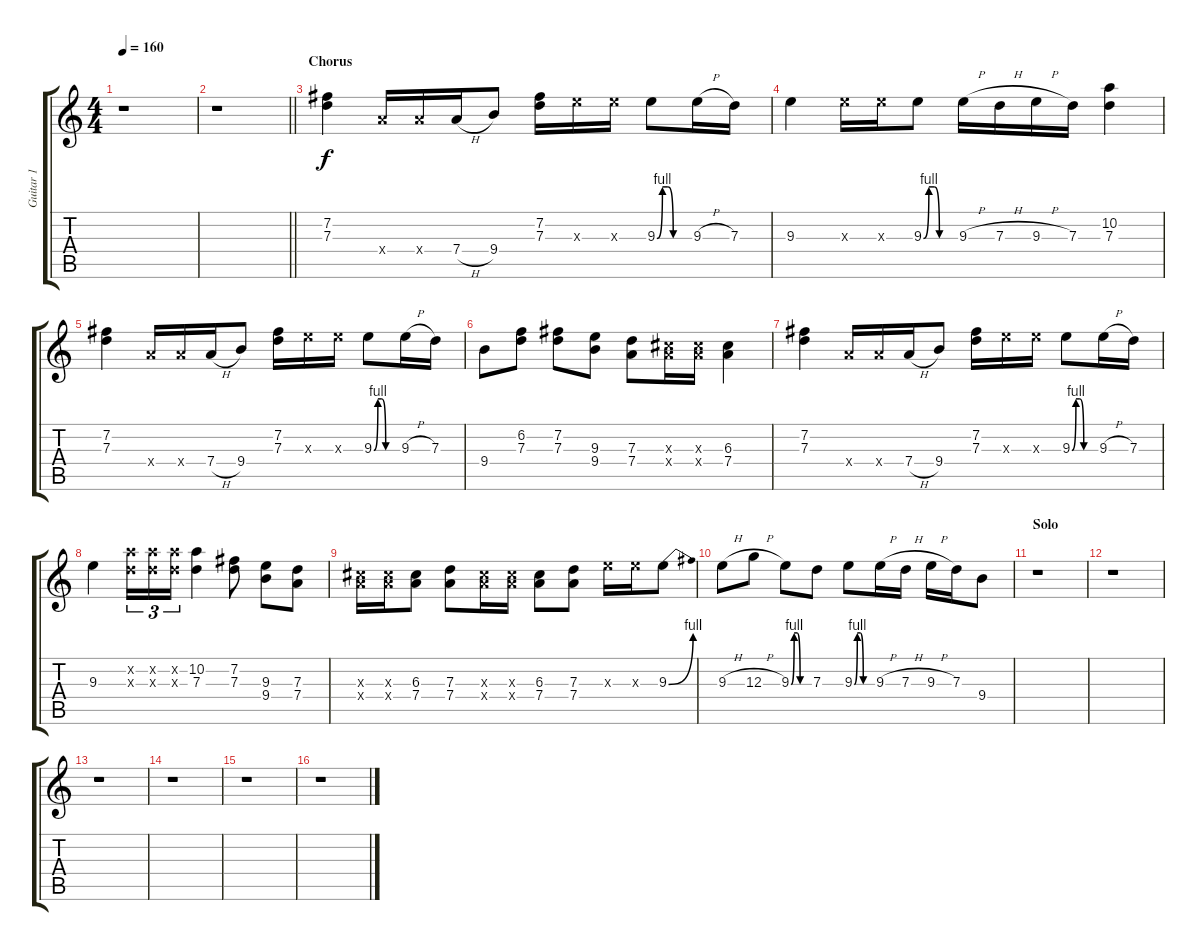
\track ("Guitar 1" "Guitar 1") {instrument overdrivenguitar}
\staff {score tabs}
\tuning (E4 B3 G3 D3 A2 E2) {hide}
\ts (4 4)
\tempo 160
\clef g2
\ks c
r.1{dy f} |
\barLineRight lightlight
r.1 |
\section ("" "Chorus")
(7.2 7.3).4 7.4{x}.16 7.4{x}.16 7.4{h}.16 9.4.8 (7.2 7.3).16 9.3{x}.16 9.3{x}.16 9.3{be (custom 0 0 10 4 20 4 30 0 60 0)}.8 9.3{h}.16 7.3.16 |
9.3.4 9.3{x}.16 9.3{x}.16 9.3{be (custom 0 0 10 4 20 4 30 0 60 0)}.8 9.3{h}.16 7.3{h}.16 9.3{h}.16 7.3.16 (10.2 7.3).4 |
(7.2 7.3).4 7.4{x}.16 7.4{x}.16 7.4{h}.16 9.4.8 (7.2 7.3).16 9.3{x}.16 9.3{x}.16 9.3{be (custom 0 0 10 4 20 4 30 0 60 0)}.8 9.3{h}.16 7.3.16 |
9.4.8 (6.2 7.3).8 (7.2 7.3).8 (9.3 9.4).8 (7.3 7.4).8 (6.3{x} 7.4{x}).16 (6.3{x} 7.4{x}).16 (6.3 7.4).4 |
(7.2 7.3).4 7.4{x}.16 7.4{x}.16 7.4{h}.16 9.4.8 (7.2 7.3).16 9.3{x}.16 9.3{x}.16 9.3{be (custom 0 0 10 4 20 4 30 0 60 0)}.8 9.3{h}.16 7.3.16 |
9.3.4 (10.2{x} 7.3{x}).16{tu (3 2)} (10.2{x} 7.3{x}).16{tu (3 2)} (10.2{x} 7.3{x}).16{tu (3 2)} (10.2 7.3).4 (7.2 7.3).8 (9.3 9.4).8 (7.3 7.4).8 |
(6.3{x} 7.4{x}).16 (6.3{x} 7.4{x}).16 (6.3 7.4).8 (7.3 7.4).8 (6.3{x} 7.4{x}).16 (6.3{x} 7.4{x}).16 (6.3 7.4).8 (7.3 7.4).8 9.3{x}.16 9.3{x}.16 9.3{be (bend 0 0 60 4)}.8 |
9.3{h}.8 12.3{h}.8 9.3{be (custom 0 0 10 4 20 4 30 0 60 0)}.8 7.3.8 9.3{be (custom 0 0 10 4 20 4 30 0 60 0)}.8 9.3{h}.16 7.3{h}.16 9.3{h}.16 7.3.16 9.4.8 |
\section ("" "Solo")
r.1 |
r.1 |
r.1 |
r.1 |
r.1 |
r.1
